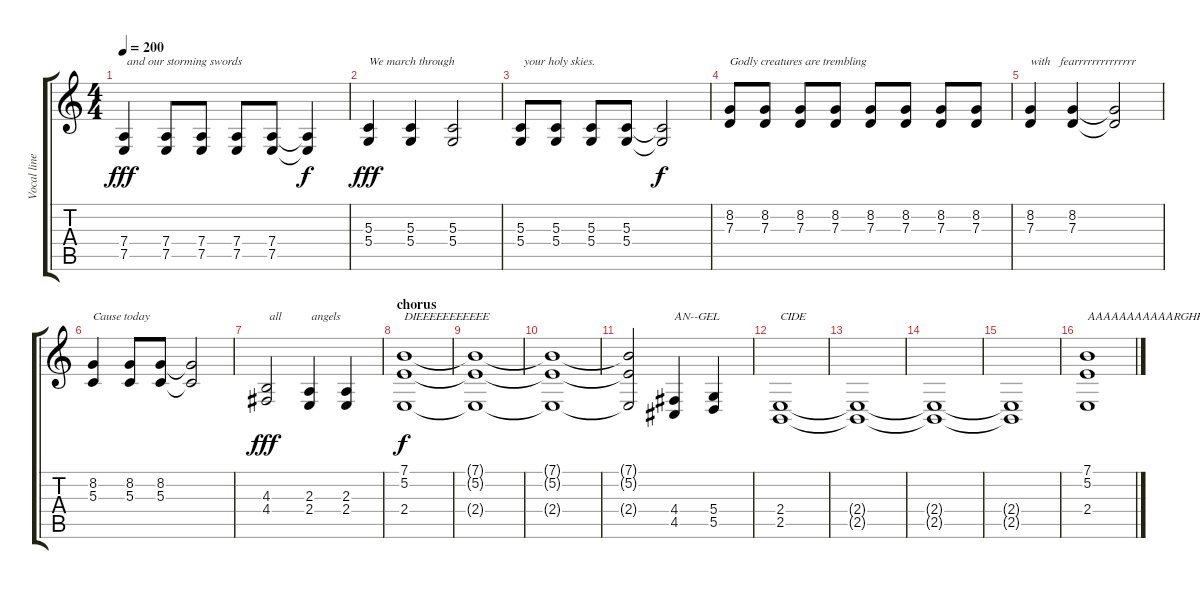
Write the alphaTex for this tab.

\track ("Vocal line" "Vocal line") {instrument choiraahs}
\staff {score tabs}
\tuning (E4 B3 G3 D3 A2 E2) {hide}
\ts (4 4)
\tempo 200
\clef g2
\ks c
(7.4 7.5).4{txt " and our storming swords" dy fff} (7.4 7.5).8 (7.4 7.5).8 (7.4 7.5).8 (7.4 7.5).8 (7.4{t} 7.5{t}).4{dy f} |
(5.3 5.4).4{txt "We march through " dy fff} (5.3 5.4).4 (5.3 5.4).2 |
(5.3 5.4).8{txt " your holy skies."} (5.3 5.4).8 (5.3 5.4).8 (5.3 5.4).8 (5.3{t} 5.4{t}).2{dy f} |
(8.2 7.3).8{txt "Godly creatures are trembling "} (8.2 7.3).8 (8.2 7.3).8 (8.2 7.3).8 (8.2 7.3).8 (8.2 7.3).8 (8.2 7.3).8 (8.2 7.3).8 |
(8.2 7.3).4{txt "with   fearrrrrrrrrrrrrr"} (8.2 7.3).4 (8.2{t} 7.3{t}).2 |
(8.2 5.3).4{txt "Cause today "} (8.2 5.3).8 (8.2 5.3).8 (8.2{t} 5.3{t}).2 |
(4.3 4.4).2{txt " all          angels " dy fff} (2.3 2.4).4 (2.3 2.4).4 |
\section ("" "chorus")
(7.1 5.2 2.4).1{txt "DIEEEEEEEEEEE" dy f} |
(7.1{t} 5.2{t} 2.4{t}).1 |
(7.1{t} 5.2{t} 2.4{t}).1 |
(7.1{t} 5.2{t} 2.4{t}).2 (4.4 4.5).4{txt "AN--GEL"} (5.4 5.5).4 |
(2.4 2.5).1{txt "CIDE"} |
(2.4{t} 2.5{t}).1 |
(2.4{t} 2.5{t}).1 |
(2.4{t} 2.5{t}).1 |
(7.1 5.2 2.4).1{txt "AAAAAAAAAAARGHHHHHHHH"}
